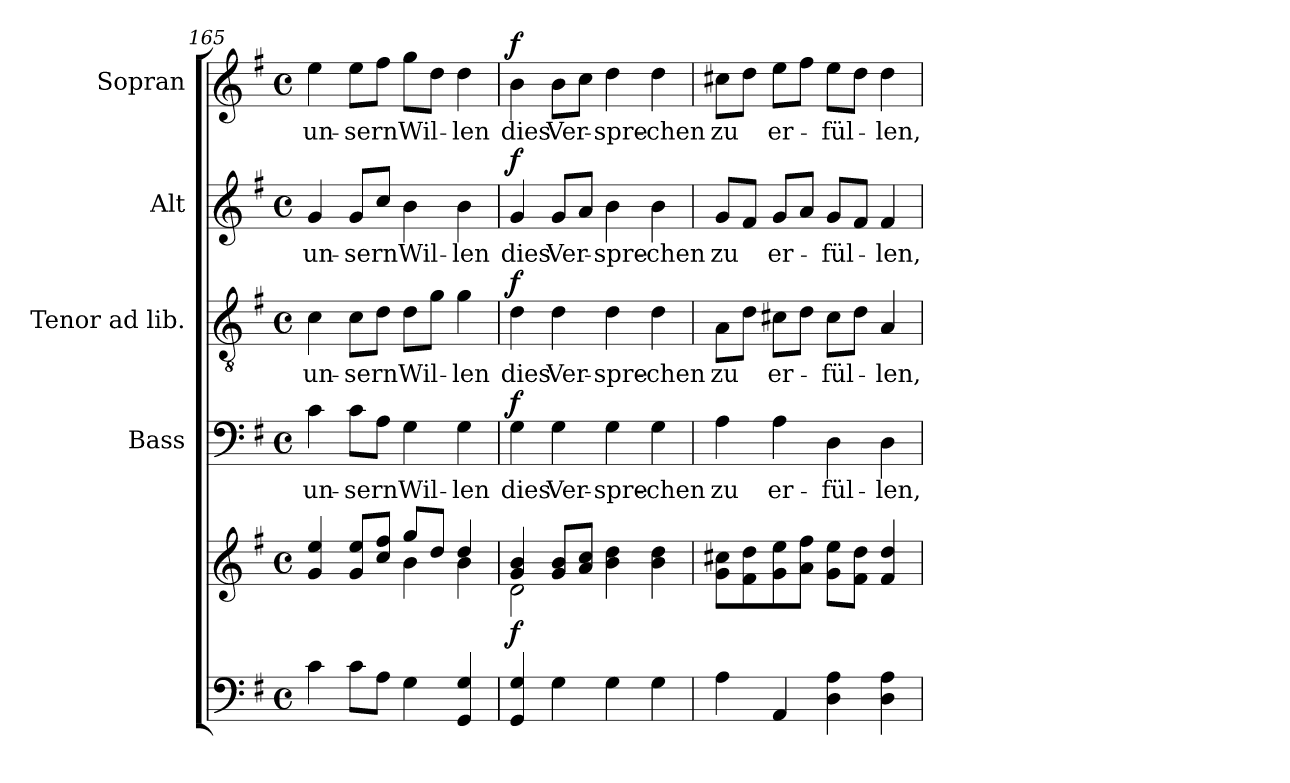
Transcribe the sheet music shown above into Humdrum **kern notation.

**kern	**kern	**dynam	**kern	**text	**dynam	**kern	**text	**dynam	**kern	**text	**dynam	**kern	**text	**dynam
*part5	*part5	*part5	*part4	*part4	*part4	*part3	*part3	*part3	*part2	*part2	*part2	*part1	*part1	*part1
*staff6	*staff5	*staff5/6	*staff4	*staff4	*staff4	*staff3	*staff3	*staff3	*staff2	*staff2	*staff2	*staff1	*staff1	*staff1
*	*	*	*I"Bass	*	*	*I"Tenor ad lib.	*	*	*I"Alt	*	*	*I"Sopran	*	*
*	*	*	*I'B.	*	*	*I'T.	*	*	*I'A.	*	*	*I'S.	*	*
*clefF4	*clefG2	*	*clefF4	*	*	*clefGv2	*	*	*clefG2	*	*	*clefG2	*	*
*k[f#]	*k[f#]	*	*k[f#]	*	*	*k[f#]	*	*	*k[f#]	*	*	*k[f#]	*	*
*G:	*G:	*	*G:	*	*	*G:	*	*	*G:	*	*	*G:	*	*
*M4/4	*M4/4	*	*M4/4	*	*	*M4/4	*	*	*M4/4	*	*	*M4/4	*	*
*met(c)	*met(c)	*	*met(c)	*	*	*met(c)	*	*	*met(c)	*	*	*met(c)	*	*
=165	=165	=165	=165	=165	=165	=165	=165	=165	=165	=165	=165	=165	=165	=165
*	*^	*	*	*	*	*	*	*	*	*	*	*	*	*
!	!	!	!	!	!LO:LY:b	!	!	!LO:LY:b	!	!	!LO:LY:b	!	!	!LO:LY:b	!
4c\	4g/ 4ee/	2ryy	.	4c\	un-	.	4c\	un-	.	4g/	un-	.	4ee\	un-	.
!	!	!	!	!	!LO:LY:b	!	!	!LO:LY:b	!	!	!LO:LY:b	!	!	!LO:LY:b	!
8c\L	8g/ 8ee/L	.	.	8c\L	-sern	.	8c\L	-sern	.	8g/L	-sern	.	8ee\L	-sern	.
8A\J	8cc/ 8ff#/J	.	.	8A\J	.	.	8d\J	.	.	8cc/J	.	.	8ff#\J	.	.
!	!	!	!	!	!LO:LY:b	!	!	!LO:LY:b	!	!	!LO:LY:b	!	!	!LO:LY:b	!
4G\	8gg/L	4b\	.	4G\	Wil-	.	8d\L	Wil-	.	4b\	Wil-	.	8gg\L	Wil-	.
.	8dd/J	.	.	.	.	.	8g\J	.	.	.	.	.	8dd\J	.	.
!	!	!	!	!	!LO:LY:b	!	!	!LO:LY:b	!	!	!LO:LY:b	!	!	!LO:LY:b	!
4GG/ 4G/	4dd/	4b\	.	4G\	-len	.	4g\	-len	.	4b\	-len	.	4dd\	-len	.
=166	=166	=166	=166	=166	=166	=166	=166	=166	=166	=166	=166	=166	=166	=166	=166
!	!	!	!LO:DY:b	!	!LO:LY:b	!LO:DY:a	!	!LO:LY:b	!LO:DY:a	!	!LO:LY:b	!LO:DY:a	!	!LO:LY:b	!LO:DY:a
4GG/ 4G/	4g/ 4b/	2d\	f	4G\	dies	f	4d\	dies	f	4g/	dies	f	4b\	dies	f
!	!	!	!	!	!LO:LY:b	!	!	!LO:LY:b	!	!	!LO:LY:b	!	!	!LO:LY:b	!
4G\	8g/ 8b/L	.	.	4G\	Ver-	.	4d\	Ver-	.	8g/L	Ver-	.	8b\L	Ver-	.
.	8a/ 8cc/J	.	.	.	.	.	.	.	.	8a/J	.	.	8cc\J	.	.
!	!	!	!	!	!LO:LY:b	!	!	!LO:LY:b	!	!	!LO:LY:b	!	!	!LO:LY:b	!
4G\	4b\ 4dd\	2ryy	.	4G\	-spre-	.	4d\	-spre-	.	4b\	-spre-	.	4dd\	-spre-	.
!	!	!	!	!	!LO:LY:b	!	!	!LO:LY:b	!	!	!LO:LY:b	!	!	!LO:LY:b	!
4G\	4b\ 4dd\	.	.	4G\	-chen	.	4d\	-chen	.	4b\	-chen	.	4dd\	-chen	.
*	*v	*v	*	*	*	*	*	*	*	*	*	*	*	*	*
=167	=167	=167	=167	=167	=167	=167	=167	=167	=167	=167	=167	=167	=167	=167
!	!	!	!	!LO:LY:b	!	!	!LO:LY:b	!	!	!LO:LY:b	!	!	!LO:LY:b	!
4A\	8g\ 8cc#X\L	.	4A\	zu	.	8A\L	zu	.	8g/L	zu	.	8cc#X\L	zu	.
.	8f#\ 8dd\	.	.	.	.	8d\J	.	.	8f#/J	.	.	8dd\J	.	.
!	!	!	!	!LO:LY:b	!	!	!LO:LY:b	!	!	!LO:LY:b	!	!	!LO:LY:b	!
4AA/	8g\ 8ee\	.	4A\	er-	.	8c#X\L	er-	.	8g/L	er-	.	8ee\L	er-	.
.	8a\ 8ff#\J	.	.	.	.	8d\J	.	.	8a/J	.	.	8ff#\J	.	.
!	!	!	!	!LO:LY:b	!	!	!LO:LY:b	!	!	!LO:LY:b	!	!	!LO:LY:b	!
4D\ 4A\	8g\ 8ee\L	.	4D\	-fül-	.	8c#\L	-fül-	.	8g/L	-fül-	.	8ee\L	-fül-	.
.	8f#\ 8dd\J	.	.	.	.	8d\J	.	.	8f#/J	.	.	8dd\J	.	.
!	!	!	!	!LO:LY:b	!	!	!LO:LY:b	!	!	!LO:LY:b	!	!	!LO:LY:b	!
4D\ 4A\	4f#/ 4dd/	.	4D\	-len,	.	4A/	-len,	.	4f#/	-len,	.	4dd\	-len,	.
=	=	=	=	=	=	=	=	=	=	=	=	=	=	=
*-	*-	*-	*-	*-	*-	*-	*-	*-	*-	*-	*-	*-	*-	*-
